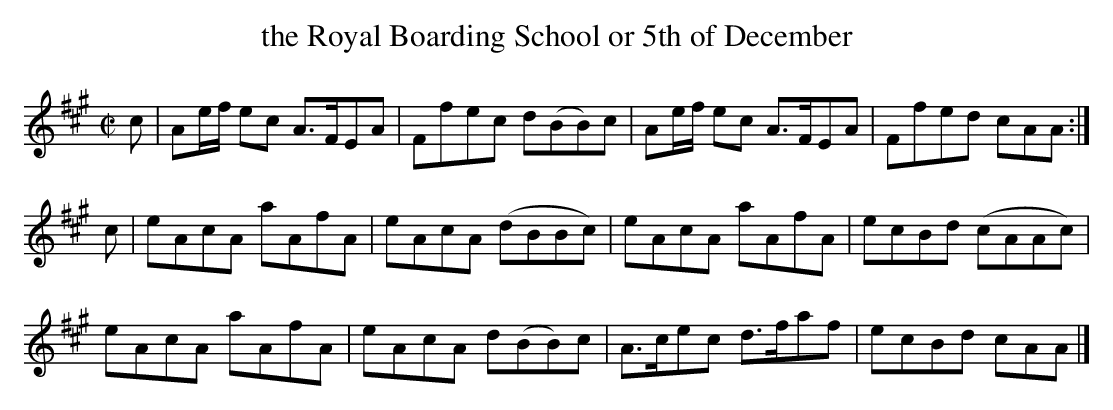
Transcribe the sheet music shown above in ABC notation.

X:1
T:the Royal Boarding School or 5th of December
M:C|
K:A
c|\
Ae/f/ ec A>FEA| Ffec d(BB)c| Ae/f/ ec A>FEA| Ffed cAA:|
c|\
eAcA aAfA| eAcA (dBBc)| eAcA aAfA| ecBd (cAAc)|
eAcA aAfA| eAcA d(BB)c| A>cec d>faf| ecBd cAA|]
